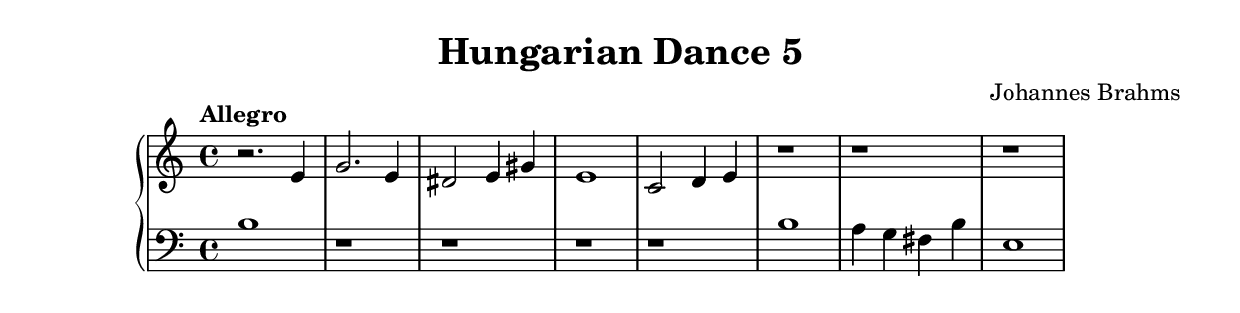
\header {
  title = "Hungarian Dance 5"
  composer = "Johannes Brahms"
}

\version "2.15.40"

\score {
  \new PianoStaff <<
\new Staff = "upper" {
  \clef treble
  \key c \major
  \time 4/4
     \tempo "Allegro" 4 = 120
   \set Score.tempoHideNote = ##t
   \relative c' { r2. e4 | g2. e4 | dis2 e4 gis | e1 | c2 d4 e | r1 | r1 | r1 }
}

\new Staff = "lower"  {
  \clef bass
  \key c \major
  \time 4/4
   \relative c { b'1 | r1 | r | r | r | b | a4 g fis b | e,1 }
}
  >>
  \layout { }

 \midi { }
}